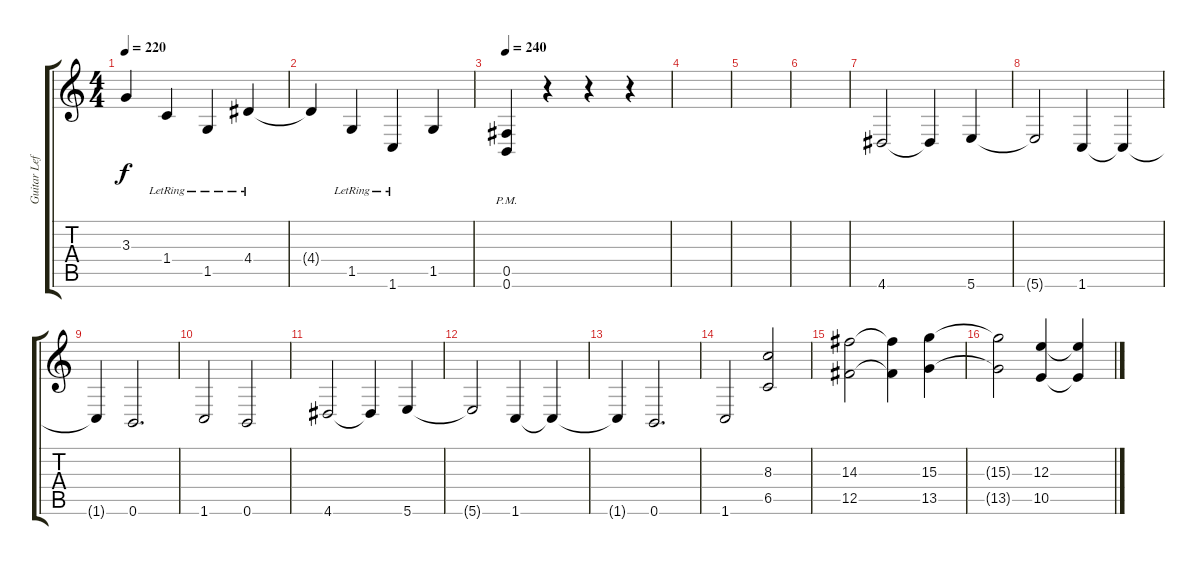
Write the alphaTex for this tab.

\track ("Guitar Left" "Guitar Lef") {instrument distortionguitar}
\staff {score tabs}
\tuning (Db4 Ab3 E3 B2 Gb2 B1) {hide}
\ts (4 4)
\tempo 220
\clef g2
\ks c
3.3{t}.4{dy f} 1.4{lr}.4 1.5{lr}.4 4.4{lr}.4 |
4.4{t}.4 1.5{lr}.4 1.6{lr}.4 1.5.4 |
\tempo 240
(0.5{pm} 0.6{pm}).4{volume 13} r.4 r.4 r.4 |
|
|
|
4.6.2 4.6{t}.4 5.6.4 |
5.6{t}.2 1.6.4 1.6{t}.4 |
1.6{t}.4 0.6.2{d} |
1.6.2 0.6.2 |
4.6.2 4.6{t}.4 5.6.4 |
5.6{t}.2 1.6.4 1.6{t}.4 |
1.6{t}.4 0.6.2{d} |
1.6.2 (8.3 6.5).2 |
(14.3 12.5).2 (14.3{t} 12.5{t}).4 (15.3 13.5).4 |
(15.3{t} 13.5{t}).2 (12.3 10.5).4 (12.3{t} 10.5{t}).4
